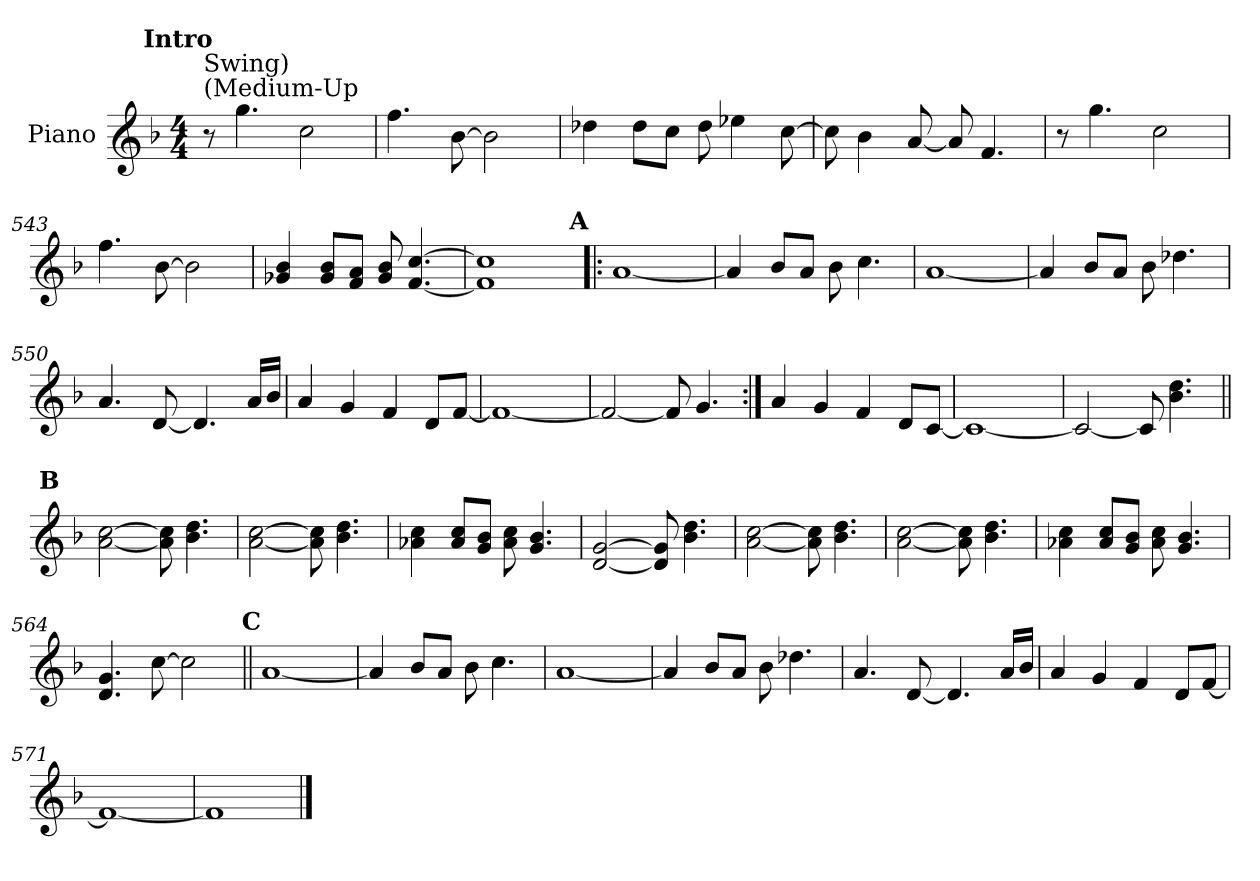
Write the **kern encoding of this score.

**kern
*part1
*staff1
*I"Piano
*I'Pno.
!!LO:PB:g=z
*clefG2
*k[b-]
*M4/4
*MM210
!!LO:REH:place=s1:a:enc=none:fs=14:t=Intro
=538
!LO:TX:a:t=(Medium-Up
!LO:TX:t=Swing)
8r
4.gg\
2cc\
=539
4.ff\
[8b-\
2b-\]
=540
4dd-X\
8dd-\L
8cc\J
8dd-\
4ee-X\
[8cc\
=541
8cc\]
4b-\
[8a/
8a/]
4.f/
!!LO:LB:g=z
=542
8r
4.gg\
2cc\
=543
4.ff\
[8b-\
2b-\]
=544
4g-X/ 4b-/
8g-/ 8b-/L
8f/ 8a/J
8g-/ 8b-/
[4.f/ [4.cc/
=545
1f] 1cc]
!!LO:LB:g=z
!!LO:REH:place=s1:a:enc=none:fs=14:t=A
=546!|:
[1a
=547
4a/]
8b-/L
8a/J
8b-\
4.cc\
=548
[1a
=549
4a/]
8b-/L
8a/J
8b-\
4.dd-X\
!!LO:LB:g=z
=550
4.a/
[8d/
4.d/]
16a/LL
16b-/JJ
=551
4a/
4g/
4f/
8d/L
[8f/J
=552
1f_
=553
2f/_
8f/]
4.g/
!!LO:LB:g=z
=554:|!
4a/
4g/
4f/
8d/L
[8c/J
=555
1c_
=556
2c/_
8c/]
4.b-\ 4.dd\
!!LO:LB:g=z
!!LO:REH:place=s1:a:enc=none:fs=14:t=B
=557||
[2a\ [2cc\
8a\] 8cc\]
4.b-\ 4.dd\
=558
[2a\ [2cc\
8a\] 8cc\]
4.b-\ 4.dd\
=559
4a-X\ 4cc\
8a-/ 8cc/L
8g/ 8b-/J
8a-\ 8cc\
4.g/ 4.b-/
=560
[2d/ [2g/
8d/] 8g/]
4.b-\ 4.dd\
!!LO:LB:g=z
=561
[2a\ [2cc\
8a\] 8cc\]
4.b-\ 4.dd\
=562
[2a\ [2cc\
8a\] 8cc\]
4.b-\ 4.dd\
=563
4a-X\ 4cc\
8a-/ 8cc/L
8g/ 8b-/J
8a-\ 8cc\
4.g/ 4.b-/
=564
4.d/ 4.g/
[8cc\
2cc\]
!!LO:LB:g=z
!!LO:REH:place=s1:a:enc=none:fs=14:t=C
=565||
[1a
=566
4a/]
8b-/L
8a/J
8b-\
4.cc\
=567
[1a
=568
4a/]
8b-/L
8a/J
8b-\
4.dd-X\
!!LO:LB:g=z
=569
4.a/
[8d/
4.d/]
16a/LL
16b-/JJ
=570
4a/
4g/
4f/
8d/L
[8f/J
=571
1f_
=572
1f]
==
*-
